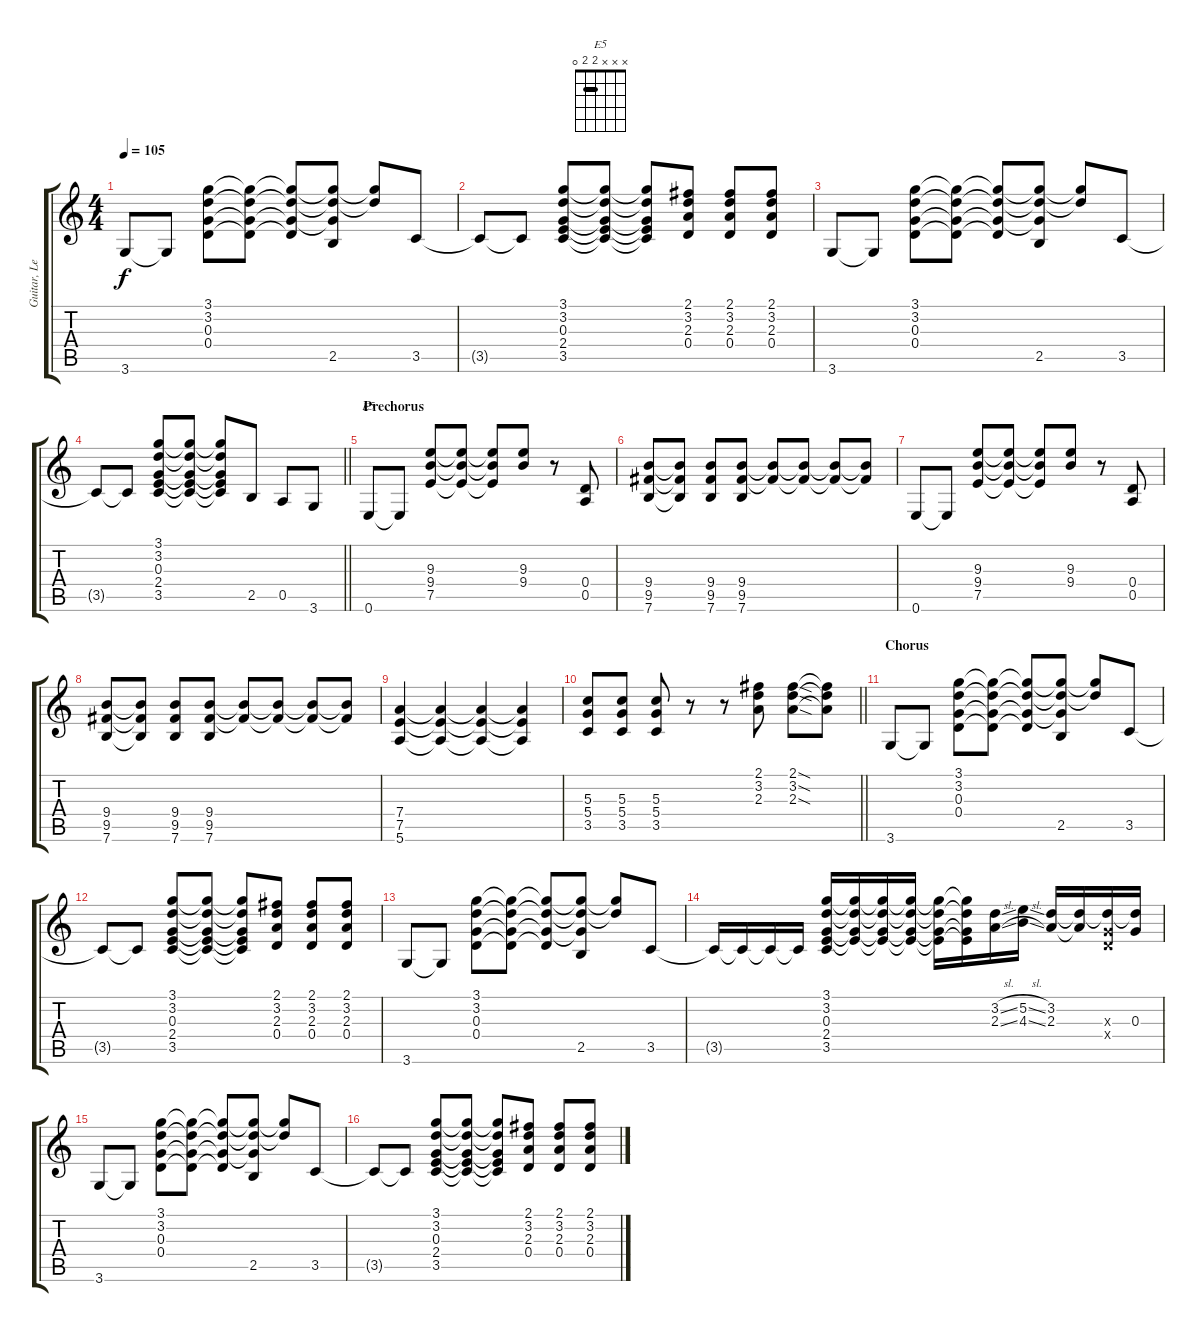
\track ("Guitar, Lead" "Guitar, Le") {instrument overdrivenguitar}
\staff {score tabs}
\tuning (E4 B3 G3 D3 A2 E2) {hide}
\chord ("E5" x x x 2 2 0) {barre 2}
\ts (4 4)
\tempo 105
\clef g2
\ks c
3.6.8{dy f} 3.6{t}.8 (3.1 3.2 0.3 0.4).8 (3.1{t} 3.2{t} 0.3{t} 0.4{t}).8 (3.1{t} 3.2{t} 0.3{t} 0.4{t}).8 (3.1{t} 3.2{t} 0.3{t} 2.5).8 (3.1{t} 3.2{t}).8 3.5.8 |
3.5{t}.8 3.5{t}.8 (3.1 3.2 0.3 2.4 3.5).8 (3.1{t} 3.2{t} 0.3{t} 2.4{t} 3.5{t}).8 (3.1{t} 3.2{t} 0.3{t} 2.4{t} 3.5{t}).8 (2.1 3.2 2.3 0.4).8 (2.1 3.2 2.3 0.4).8 (2.1 3.2 2.3 0.4).8 |
3.6.8 3.6{t}.8 (3.1 3.2 0.3 0.4).8 (3.1{t} 3.2{t} 0.3{t} 0.4{t}).8 (3.1{t} 3.2{t} 0.3{t} 0.4{t}).8 (3.1{t} 3.2{t} 0.3{t} 2.5).8 (3.1{t} 3.2{t}).8 3.5.8 |
\barLineRight lightlight
3.5{t}.8 3.5{t}.8 (3.1 3.2 0.3 2.4 3.5).8 (3.1{t} 3.2{t} 0.3{t} 2.4{t} 3.5{t}).8 (3.1{t} 3.2{t} 0.3{t} 2.4{t} 3.5{t}).8 2.5.8 0.5.8 3.6.8 |
\section ("" "Prechorus")
0.6.8{ch "E5"} 0.6{t}.8 (9.3 9.4 7.5).8 (9.3{t} 9.4{t} 7.5{t}).8 (9.3{t} 9.4{t} 7.5{t}).8 (9.3 9.4).8 r.8 (0.4 0.5).8 |
(9.4 9.5 7.6).8 (9.4{t} 9.5{t} 7.6{t}).8 (9.4 9.5 7.6).8 (9.4 9.5 7.6).8 (9.4{t} 9.5{t}).8 (9.4{t} 9.5{t}).8 (9.4{t} 9.5{t}).8 (9.4{t} 9.5{t}).8 |
0.6.8 0.6{t}.8 (9.3 9.4 7.5).8 (9.3{t} 9.4{t} 7.5{t}).8 (9.3{t} 9.4{t} 7.5{t}).8 (9.3 9.4).8 r.8 (0.4 0.5).8 |
(9.4 9.5 7.6).8 (9.4{t} 9.5{t} 7.6{t}).8 (9.4 9.5 7.6).8 (9.4 9.5 7.6).8 (9.4{t} 9.5{t}).8 (9.4{t} 9.5{t}).8 (9.4{t} 9.5{t}).8 (9.4{t} 9.5{t}).8 |
(7.4 7.5 5.6).4 (7.4{t} 7.5{t} 5.6{t}).4 (7.4{t} 7.5{t} 5.6{t}).4 (7.4{t} 7.5{t} 5.6{t}).4 |
\barLineRight lightlight
(5.3 5.4 3.5).8 (5.3 5.4 3.5).8 (5.3 5.4 3.5).8 r.8 r.8 (2.1 3.2 2.3).8 (2.1{sod} 3.2{sod} 2.3{sod}).8 (2.1{t} 3.2{t} 2.3{t}).8 |
\section ("" "Chorus")
3.6.8 3.6{t}.8 (3.1 3.2 0.3 0.4).8 (3.1{t} 3.2{t} 0.3{t} 0.4{t}).8 (3.1{t} 3.2{t} 0.3{t} 0.4{t}).8 (3.1{t} 3.2{t} 0.3{t} 2.5).8 (3.1{t} 3.2{t}).8 3.5.8 |
3.5{t}.8 3.5{t}.8 (3.1 3.2 0.3 2.4 3.5).8 (3.1{t} 3.2{t} 0.3{t} 2.4{t} 3.5{t}).8 (3.1{t} 3.2{t} 0.3{t} 2.4{t} 3.5{t}).8 (2.1 3.2 2.3 0.4).8 (2.1 3.2 2.3 0.4).8 (2.1 3.2 2.3 0.4).8 |
3.6.8 3.6{t}.8 (3.1 3.2 0.3 0.4).8 (3.1{t} 3.2{t} 0.3{t} 0.4{t}).8 (3.1{t} 3.2{t} 0.3{t} 0.4{t}).8 (3.1{t} 3.2{t} 0.3{t} 2.5).8 (3.1{t} 3.2{t}).8 3.5.8 |
3.5{t}.16 3.5{t}.16 3.5{t}.16 3.5{t}.16 (3.1 3.2 0.3 2.4 3.5).16 (3.1{t} 3.2{t} 0.3{t} 2.4{t}).16 (3.1{t} 3.2{t} 0.3{t} 2.4{t}).16 (3.1{t} 3.2{t} 0.3{t} 2.4{t}).16 (3.1{t} 3.2{t} 0.3{t} 2.4{t}).16 (3.1{t} 3.2{t} 0.3{t} 2.4{t}).16 (3.2{sl} 2.3{sl}).16 (5.2{sl} 4.3{sl}).16 (3.2 2.3).16 (3.2{t} 2.3{t}).16 (3.2{t} 0.3{x} 0.4{x}).16 (3.2{t} 0.3).16 |
3.6.8 3.6{t}.8 (3.1 3.2 0.3 0.4).8 (3.1{t} 3.2{t} 0.3{t} 0.4{t}).8 (3.1{t} 3.2{t} 0.3{t} 0.4{t}).8 (3.1{t} 3.2{t} 0.3{t} 2.5).8 (3.1{t} 3.2{t}).8 3.5.8 |
3.5{t}.8 3.5{t}.8 (3.1 3.2 0.3 2.4 3.5).8 (3.1{t} 3.2{t} 0.3{t} 2.4{t} 3.5{t}).8 (3.1{t} 3.2{t} 0.3{t} 2.4{t} 3.5{t}).8 (2.1 3.2 2.3 0.4).8 (2.1 3.2 2.3 0.4).8 (2.1 3.2 2.3 0.4).8
